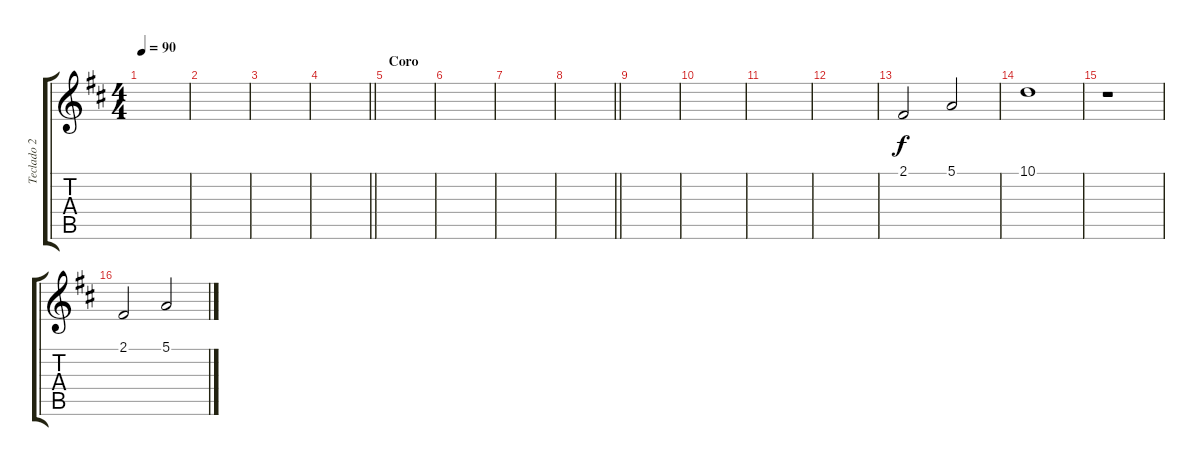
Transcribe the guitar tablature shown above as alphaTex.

\track ("Teclado 2" "Teclado 2") {instrument pad2warm}
\staff {score tabs}
\tuning (E4 B3 G3 D3 A2 E2) {hide}
\ts (4 4)
\tempo 90
\clef g2
\ks d
|
|
|
\barLineRight lightlight
|
\section ("" "Coro")
|
|
|
\barLineRight lightlight
|
|
|
|
|
2.1.2 5.1.2 |
10.1.1 |
r.1 |
2.1.2 5.1.2
